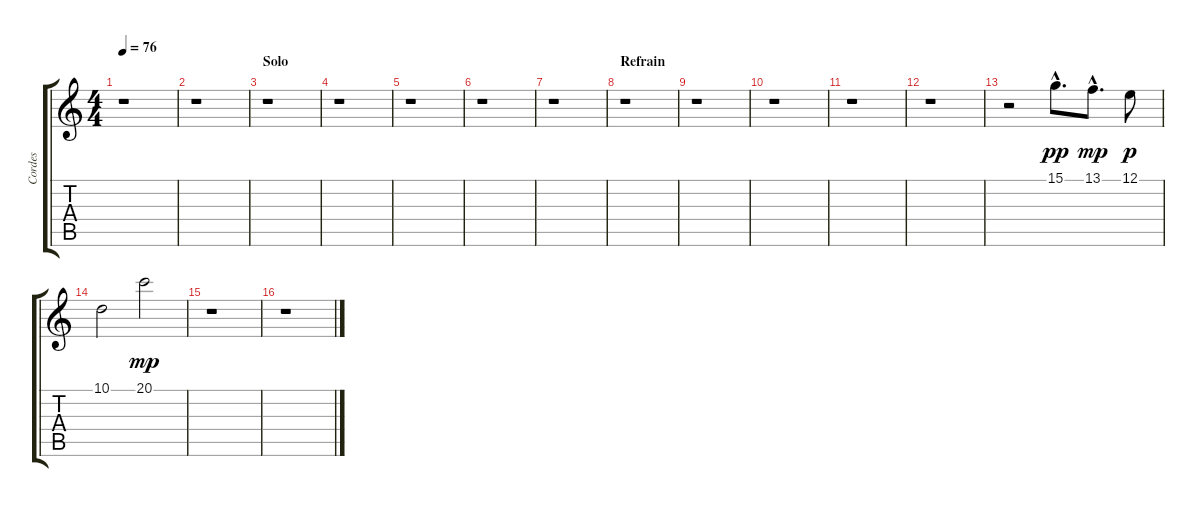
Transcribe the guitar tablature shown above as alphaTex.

\track ("Cordes" "Cordes") {instrument stringensemble1}
\staff {score tabs}
\tuning (E4 B3 G3 D3 A2 E2) {hide}
\ts (4 4)
\tempo 76
\clef g2
\ks c
r.1{dy mp} |
r.1 |
\section ("" "Solo")
r.1 |
r.1 |
r.1 |
r.1 |
r.1 |
\section ("" "Refrain")
r.1 |
r.1 |
r.1 |
r.1 |
r.1 |
r.2 15.1{hac}.8{d dy pp} 13.1{hac}.8{d dy mp} 12.1.8{dy p} |
10.1.2 20.1.2{dy mp} |
r.1 |
r.1
